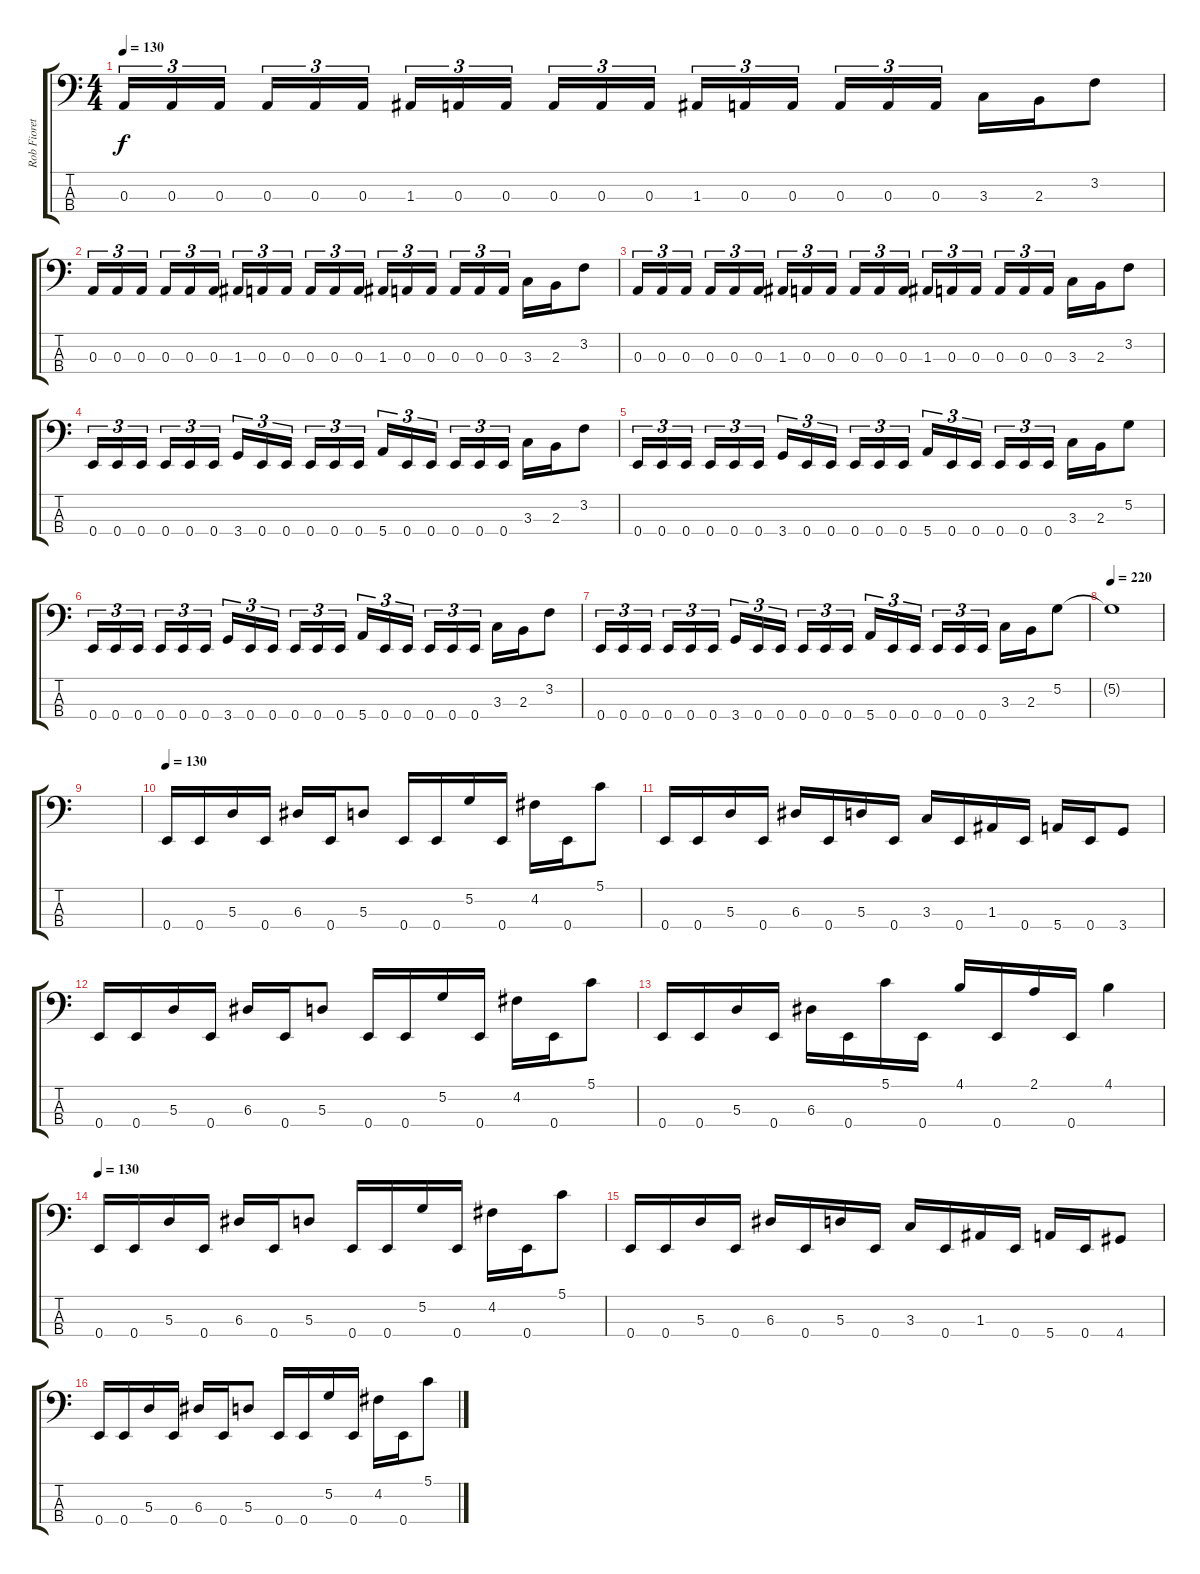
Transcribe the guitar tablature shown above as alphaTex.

\track ("Rob Fioretti" "Rob Fioret") {instrument electricbasspick}
\staff {score tabs}
\tuning (G2 D2 A1 E1) {hide}
\ts (4 4)
\tempo 130
\clef f4
\ks c
0.3.16{tu (3 2) dy f} 0.3.16{tu (3 2)} 0.3.16{tu (3 2)} 0.3.16{tu (3 2)} 0.3.16{tu (3 2)} 0.3.16{tu (3 2)} 1.3.16{tu (3 2)} 0.3.16{tu (3 2)} 0.3.16{tu (3 2)} 0.3.16{tu (3 2)} 0.3.16{tu (3 2)} 0.3.16{tu (3 2)} 1.3.16{tu (3 2)} 0.3.16{tu (3 2)} 0.3.16{tu (3 2)} 0.3.16{tu (3 2)} 0.3.16{tu (3 2)} 0.3.16{tu (3 2)} 3.3.16 2.3.16 3.2.8 |
0.3.16{tu (3 2)} 0.3.16{tu (3 2)} 0.3.16{tu (3 2)} 0.3.16{tu (3 2)} 0.3.16{tu (3 2)} 0.3.16{tu (3 2)} 1.3.16{tu (3 2)} 0.3.16{tu (3 2)} 0.3.16{tu (3 2)} 0.3.16{tu (3 2)} 0.3.16{tu (3 2)} 0.3.16{tu (3 2)} 1.3.16{tu (3 2)} 0.3.16{tu (3 2)} 0.3.16{tu (3 2)} 0.3.16{tu (3 2)} 0.3.16{tu (3 2)} 0.3.16{tu (3 2)} 3.3.16 2.3.16 3.2.8 |
0.3.16{tu (3 2)} 0.3.16{tu (3 2)} 0.3.16{tu (3 2)} 0.3.16{tu (3 2)} 0.3.16{tu (3 2)} 0.3.16{tu (3 2)} 1.3.16{tu (3 2)} 0.3.16{tu (3 2)} 0.3.16{tu (3 2)} 0.3.16{tu (3 2)} 0.3.16{tu (3 2)} 0.3.16{tu (3 2)} 1.3.16{tu (3 2)} 0.3.16{tu (3 2)} 0.3.16{tu (3 2)} 0.3.16{tu (3 2)} 0.3.16{tu (3 2)} 0.3.16{tu (3 2)} 3.3.16 2.3.16 3.2.8 |
0.4.16{tu (3 2)} 0.4.16{tu (3 2)} 0.4.16{tu (3 2)} 0.4.16{tu (3 2)} 0.4.16{tu (3 2)} 0.4.16{tu (3 2)} 3.4.16{tu (3 2)} 0.4.16{tu (3 2)} 0.4.16{tu (3 2)} 0.4.16{tu (3 2)} 0.4.16{tu (3 2)} 0.4.16{tu (3 2)} 5.4.16{tu (3 2)} 0.4.16{tu (3 2)} 0.4.16{tu (3 2)} 0.4.16{tu (3 2)} 0.4.16{tu (3 2)} 0.4.16{tu (3 2)} 3.3.16 2.3.16 3.2.8 |
0.4.16{tu (3 2)} 0.4.16{tu (3 2)} 0.4.16{tu (3 2)} 0.4.16{tu (3 2)} 0.4.16{tu (3 2)} 0.4.16{tu (3 2)} 3.4.16{tu (3 2)} 0.4.16{tu (3 2)} 0.4.16{tu (3 2)} 0.4.16{tu (3 2)} 0.4.16{tu (3 2)} 0.4.16{tu (3 2)} 5.4.16{tu (3 2)} 0.4.16{tu (3 2)} 0.4.16{tu (3 2)} 0.4.16{tu (3 2)} 0.4.16{tu (3 2)} 0.4.16{tu (3 2)} 3.3.16 2.3.16 5.2.8 |
0.4.16{tu (3 2)} 0.4.16{tu (3 2)} 0.4.16{tu (3 2)} 0.4.16{tu (3 2)} 0.4.16{tu (3 2)} 0.4.16{tu (3 2)} 3.4.16{tu (3 2)} 0.4.16{tu (3 2)} 0.4.16{tu (3 2)} 0.4.16{tu (3 2)} 0.4.16{tu (3 2)} 0.4.16{tu (3 2)} 5.4.16{tu (3 2)} 0.4.16{tu (3 2)} 0.4.16{tu (3 2)} 0.4.16{tu (3 2)} 0.4.16{tu (3 2)} 0.4.16{tu (3 2)} 3.3.16 2.3.16 3.2.8 |
0.4.16{tu (3 2)} 0.4.16{tu (3 2)} 0.4.16{tu (3 2)} 0.4.16{tu (3 2)} 0.4.16{tu (3 2)} 0.4.16{tu (3 2)} 3.4.16{tu (3 2)} 0.4.16{tu (3 2)} 0.4.16{tu (3 2)} 0.4.16{tu (3 2)} 0.4.16{tu (3 2)} 0.4.16{tu (3 2)} 5.4.16{tu (3 2)} 0.4.16{tu (3 2)} 0.4.16{tu (3 2)} 0.4.16{tu (3 2)} 0.4.16{tu (3 2)} 0.4.16{tu (3 2)} 3.3.16 2.3.16 5.2.8 |
\tempo 220
5.2{t}.1 |
|
\tempo 130
0.4.16 0.4.16 5.3.16 0.4.16 6.3.16 0.4.16 5.3.8 0.4.16 0.4.16 5.2.16 0.4.16 4.2.16 0.4.16 5.1.8 |
0.4.16 0.4.16 5.3.16 0.4.16 6.3.16 0.4.16 5.3.16 0.4.16 3.3.16 0.4.16 1.3.16 0.4.16 5.4.16 0.4.16 3.4.8 |
0.4.16 0.4.16 5.3.16 0.4.16 6.3.16 0.4.16 5.3.8 0.4.16 0.4.16 5.2.16 0.4.16 4.2.16 0.4.16 5.1.8 |
0.4.16 0.4.16 5.3.16 0.4.16 6.3.16 0.4.16 5.1.16 0.4.16 4.1.16 0.4.16 2.1.16 0.4.16 4.1.4 |
\tempo 130
0.4.16 0.4.16 5.3.16 0.4.16 6.3.16 0.4.16 5.3.8 0.4.16 0.4.16 5.2.16 0.4.16 4.2.16 0.4.16 5.1.8 |
0.4.16 0.4.16 5.3.16 0.4.16 6.3.16 0.4.16 5.3.16 0.4.16 3.3.16 0.4.16 1.3.16 0.4.16 5.4.16 0.4.16 4.4.8 |
0.4.16 0.4.16 5.3.16 0.4.16 6.3.16 0.4.16 5.3.8 0.4.16 0.4.16 5.2.16 0.4.16 4.2.16 0.4.16 5.1.8
